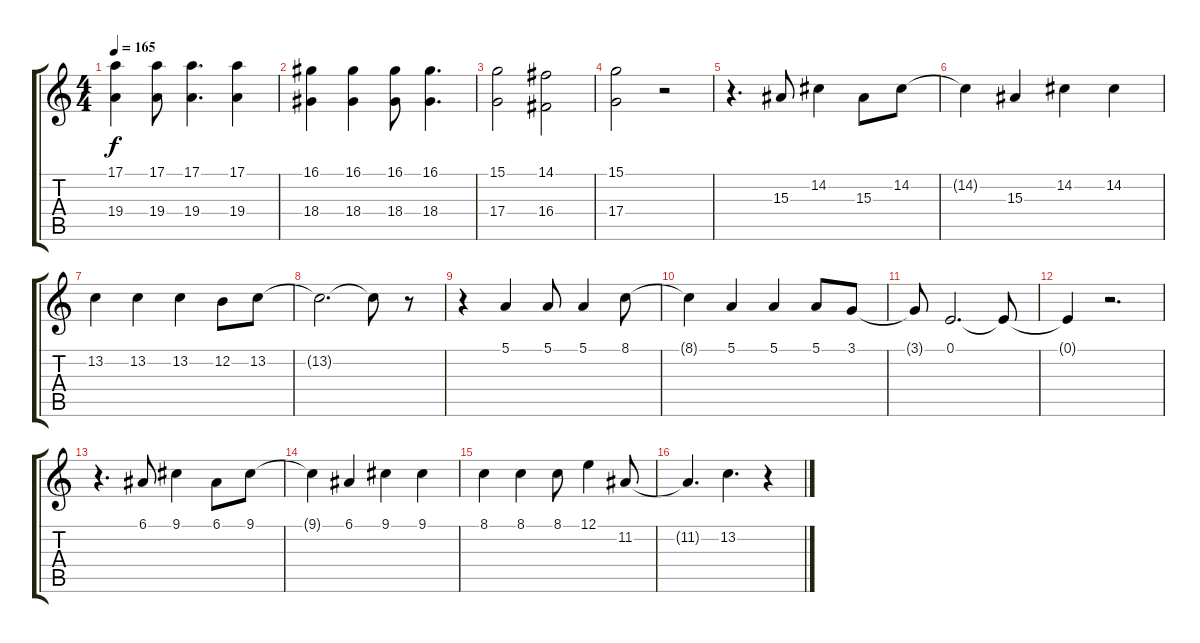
\track "" {instrument lead6voice}
\staff {score tabs}
\tuning (E4 B3 G3 D3 A2 E2) {hide}
\ts (4 4)
\tempo 165
\clef g2
\ks c
(17.1 19.4).4{dy f} (17.1 19.4).8 (17.1 19.4).4{d} (17.1 19.4).4 |
(16.1 18.4).4 (16.1 18.4).4 (16.1 18.4).8 (16.1 18.4).4{d} |
(15.1 17.4).2 (14.1 16.4).2 |
(15.1 17.4).2 r.2 |
r.4{d} 15.3.8 14.2.4 15.3.8 14.2.8 |
14.2{t}.4 15.3.4 14.2.4 14.2.4 |
13.2.4 13.2.4 13.2.4 12.2.8 13.2.8 |
13.2{t}.2{d} 13.2{t}.8 r.8 |
r.4 5.1.4 5.1.8 5.1.4 8.1.8 |
8.1{t}.4 5.1.4 5.1.4 5.1.8 3.1.8 |
3.1{t}.8 0.1.2{d} 0.1{t}.8 |
0.1{t}.4 r.2{d} |
r.4{d} 6.1.8 9.1.4 6.1.8 9.1.8 |
9.1{t}.4 6.1.4 9.1.4 9.1.4 |
8.1.4 8.1.4 8.1.8 12.1.4 11.2.8 |
11.2{t}.4{d} 13.2.4{d} r.4
